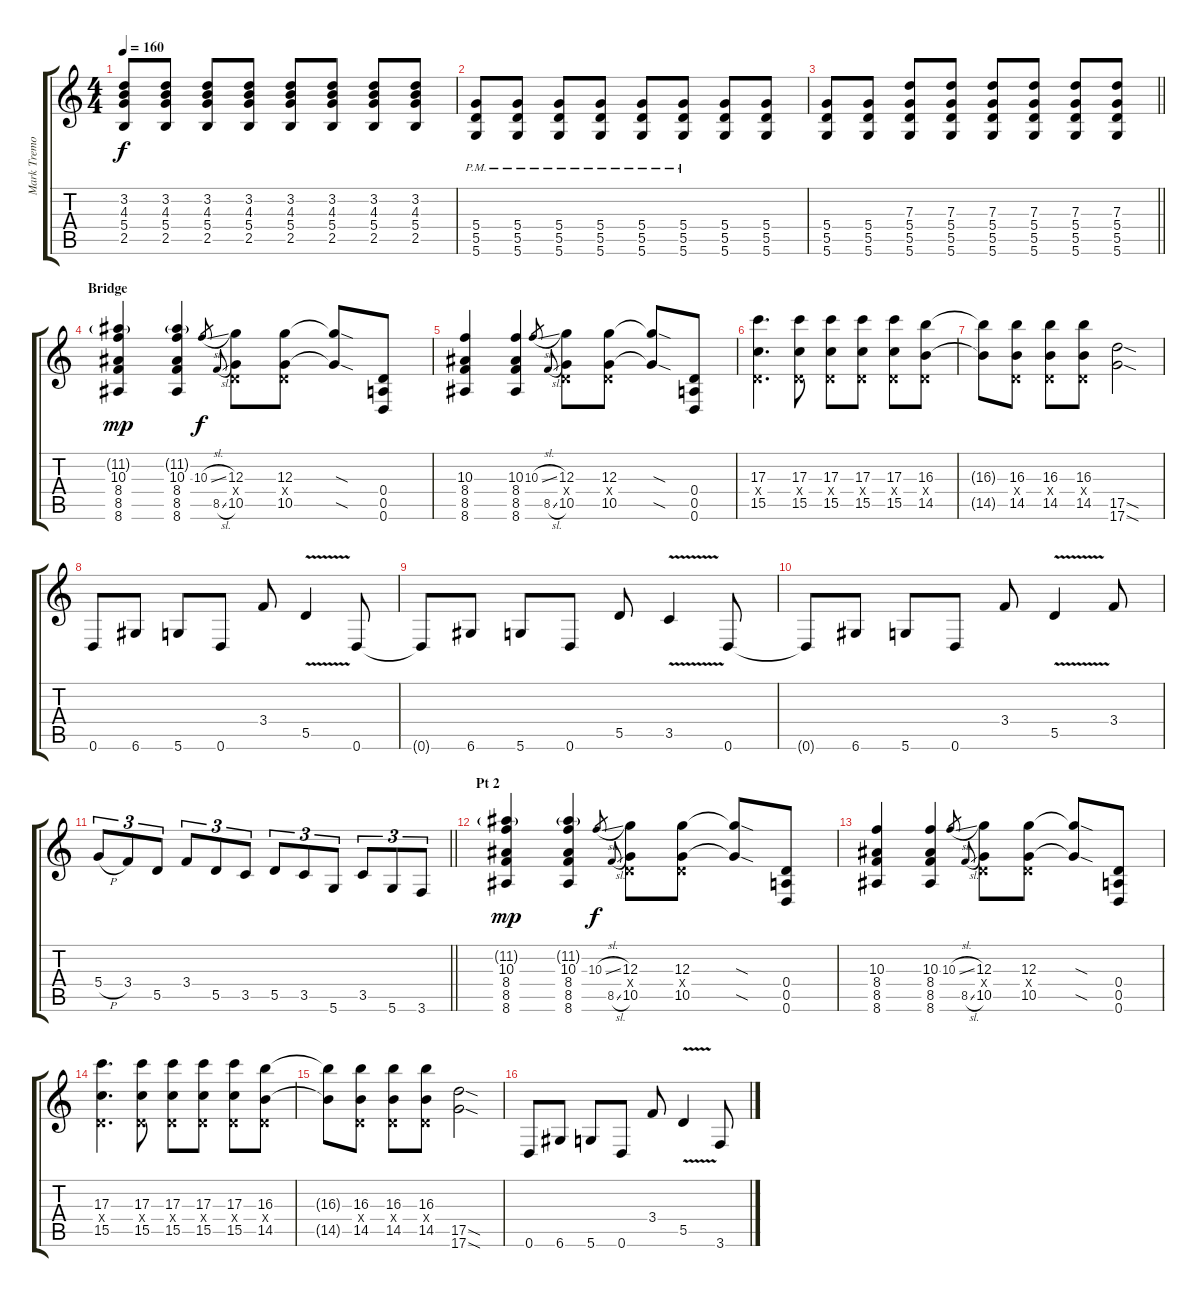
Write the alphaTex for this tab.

\track ("Mark Tremonti [Guitar]" "Mark Tremo") {instrument electricguitarjazz}
\staff {score tabs}
\tuning (E4 B3 G3 D3 A2 D2) {hide}
\ts (4 4)
\tempo 160
\clef g2
\ks c
(3.2{t} 4.3{t} 5.4{t} 2.5{t}).8{dy f} (3.2 4.3 5.4 2.5).8 (3.2 4.3 5.4 2.5).8 (3.2 4.3 5.4 2.5).8 (3.2 4.3 5.4 2.5).8 (3.2 4.3 5.4 2.5).8 (3.2 4.3 5.4 2.5).8 (3.2 4.3 5.4 2.5).8 |
(5.4{pm} 5.5{pm} 5.6{pm}).8 (5.4{pm} 5.5{pm} 5.6{pm}).8 (5.4{pm} 5.5{pm} 5.6{pm}).8 (5.4{pm} 5.5{pm} 5.6{pm}).8 (5.4{pm} 5.5{pm} 5.6{pm}).8 (5.4{pm} 5.5{pm} 5.6{pm}).8 (5.4 5.5 5.6).8 (5.4 5.5 5.6).8 |
\barLineRight lightlight
(5.4 5.5 5.6).8 (5.4 5.5 5.6).8 (7.3 5.4 5.5 5.6).8 (7.3 5.4 5.5 5.6).8 (7.3 5.4 5.5 5.6).8 (7.3 5.4 5.5 5.6).8 (7.3 5.4 5.5 5.6).8 (7.3 5.4 5.5 5.6).8 |
\section ("" "Bridge")
(11.2{g} 10.3 8.4 8.5 8.6).4{dy mp} (11.2{g} 10.3 8.4 8.5 8.6).4 10.3{sl}.16{gr dy f} 8.5{sl}.16{gr onbeat} (12.3 0.4{x} 10.5).8 (12.3 0.4{x} 10.5).8 (12.3{sod t} 10.5{sod t}).8 (0.4 0.5 0.6).8 |
(10.3 8.4 8.5 8.6).4 (10.3 8.4 8.5 8.6).4 10.3{sl}.16{gr} 8.5{sl}.16{gr onbeat} (12.3 0.4{x} 10.5).8 (12.3 0.4{x} 10.5).8 (12.3{sod t} 10.5{sod t}).8 (0.4 0.5 0.6).8 |
(17.3 0.4{x} 15.5).4{d} (17.3 0.4{x} 15.5).8 (17.3 0.4{x} 15.5).8 (17.3 0.4{x} 15.5).8 (17.3 0.4{x} 15.5).8 (16.3 0.4{x} 14.5).8 |
(16.3{t} 14.5{t}).8 (16.3 0.4{x} 14.5).8 (16.3 0.4{x} 14.5).8 (16.3 0.4{x} 14.5).8 (17.5{sod} 17.6{sod}).2 |
0.6.8 6.6.8 5.6.8 0.6.8 3.4.8 5.5{v}.4 0.6.8 |
0.6{t}.8 6.6.8 5.6.8 0.6.8 5.5.8 3.5{v}.4 0.6.8 |
0.6{t}.8 6.6.8 5.6.8 0.6.8 3.4.8 5.5{v}.4 3.4.8 |
\barLineRight lightlight
5.4{h}.8{tu (3 2)} 3.4.8{tu (3 2)} 5.5.8{tu (3 2)} 3.4.8{tu (3 2)} 5.5.8{tu (3 2)} 3.5.8{tu (3 2)} 5.5.8{tu (3 2)} 3.5.8{tu (3 2)} 5.6.8{tu (3 2)} 3.5.8{tu (3 2)} 5.6.8{tu (3 2)} 3.6.8{tu (3 2)} |
\section ("" "Pt 2")
(11.2{g} 10.3 8.4 8.5 8.6).4{dy mp} (11.2{g} 10.3 8.4 8.5 8.6).4 10.3{sl}.16{gr dy f} 8.5{sl}.16{gr onbeat} (12.3 0.4{x} 10.5).8 (12.3 0.4{x} 10.5).8 (12.3{sod t} 10.5{sod t}).8 (0.4 0.5 0.6).8 |
(10.3 8.4 8.5 8.6).4 (10.3 8.4 8.5 8.6).4 10.3{sl}.16{gr} 8.5{sl}.16{gr onbeat} (12.3 0.4{x} 10.5).8 (12.3 0.4{x} 10.5).8 (12.3{sod t} 10.5{sod t}).8 (0.4 0.5 0.6).8 |
(17.3 0.4{x} 15.5).4{d} (17.3 0.4{x} 15.5).8 (17.3 0.4{x} 15.5).8 (17.3 0.4{x} 15.5).8 (17.3 0.4{x} 15.5).8 (16.3 0.4{x} 14.5).8 |
(16.3{t} 14.5{t}).8 (16.3 0.4{x} 14.5).8 (16.3 0.4{x} 14.5).8 (16.3 0.4{x} 14.5).8 (17.5{sod} 17.6{sod}).2 |
0.6.8 6.6.8 5.6.8 0.6.8 3.4.8 5.5{v}.4 3.6{sl}.8
